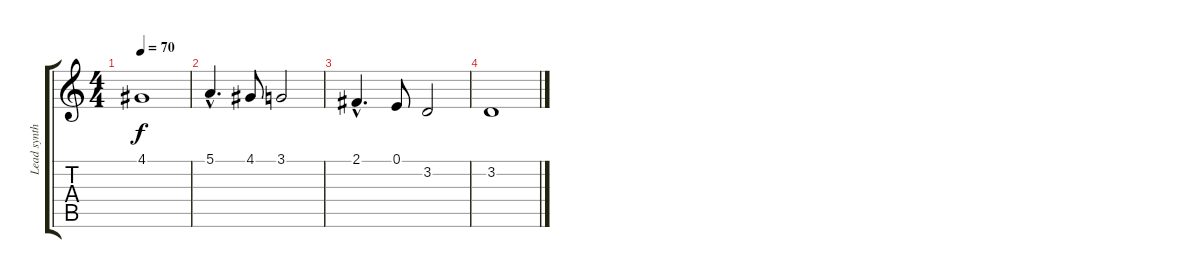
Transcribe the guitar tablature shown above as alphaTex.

\track ("Lead synth" "Lead synth") {instrument lead1square}
\staff {score tabs}
\tuning (E4 B3 G3 D3 A2 E2) {hide}
\ts (4 4)
\tempo 70
\clef g2
\ks c
4.1.1{dy f} |
5.1{hac}.4{d} 4.1.8 3.1.2 |
2.1{hac}.4{d} 0.1.8 3.2.2 |
3.2.1
